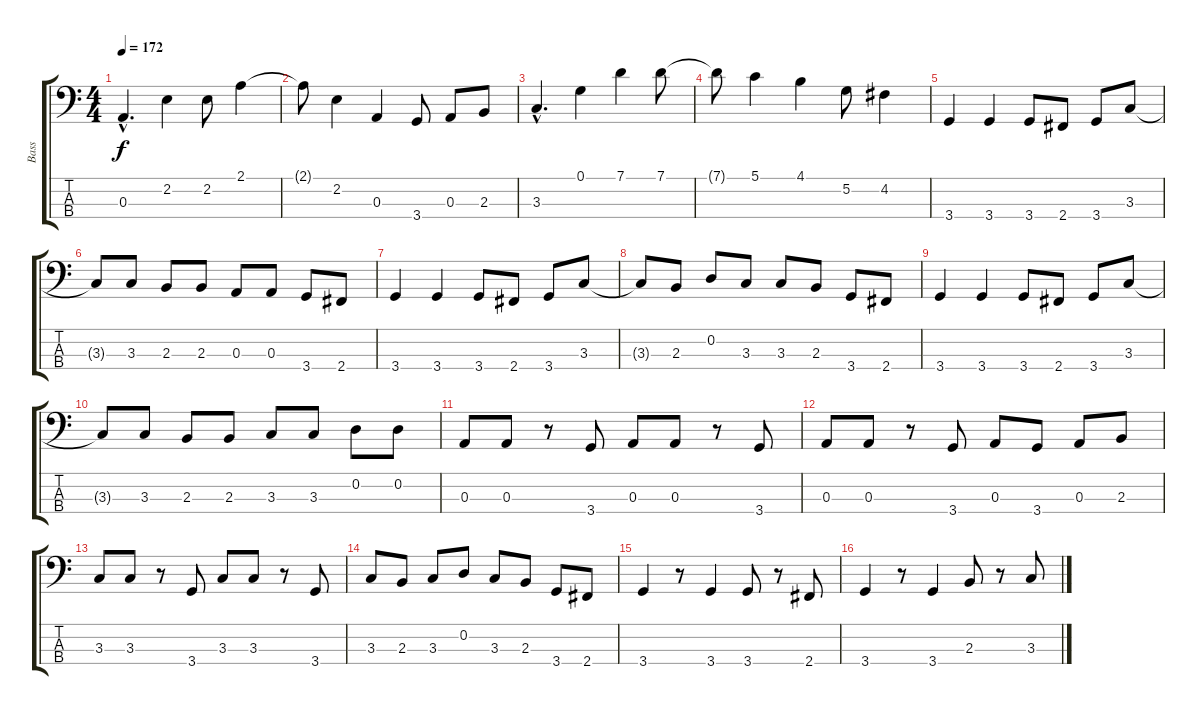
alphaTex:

\track ("Bass" "Bass") {instrument electricbasspick}
\staff {score tabs}
\tuning (G2 D2 A1 E1) {hide}
\ts (4 4)
\tempo 172
\clef f4
\ks c
0.3{hac}.4{d dy f} 2.2.4 2.2.8 2.1.4 |
2.1{t}.8 2.2.4 0.3.4 3.4.8 0.3.8 2.3.8 |
3.3{hac}.4{d} 0.1.4 7.1.4 7.1.8 |
7.1{t}.8 5.1.4 4.1.4 5.2.8 4.2.4 |
3.4.4 3.4.4 3.4.8 2.4.8 3.4.8 3.3.8 |
3.3{t}.8 3.3.8 2.3.8 2.3.8 0.3.8 0.3.8 3.4.8 2.4.8 |
3.4.4 3.4.4 3.4.8 2.4.8 3.4.8 3.3.8 |
3.3{t}.8 2.3.8 0.2.8 3.3.8 3.3.8 2.3.8 3.4.8 2.4.8 |
3.4.4 3.4.4 3.4.8 2.4.8 3.4.8 3.3.8 |
3.3{t}.8 3.3.8 2.3.8 2.3.8 3.3.8 3.3.8 0.2.8 0.2.8 |
0.3.8 0.3.8 r.8 3.4.8 0.3.8 0.3.8 r.8 3.4.8 |
0.3.8 0.3.8 r.8 3.4.8 0.3.8 3.4.8 0.3.8 2.3.8 |
3.3.8 3.3.8 r.8 3.4.8 3.3.8 3.3.8 r.8 3.4.8 |
3.3.8 2.3.8 3.3.8 0.2.8 3.3.8 2.3.8 3.4.8 2.4.8 |
3.4.4 r.8 3.4.4 3.4.8 r.8 2.4.8 |
3.4.4 r.8 3.4.4 2.3.8 r.8 3.3.8
